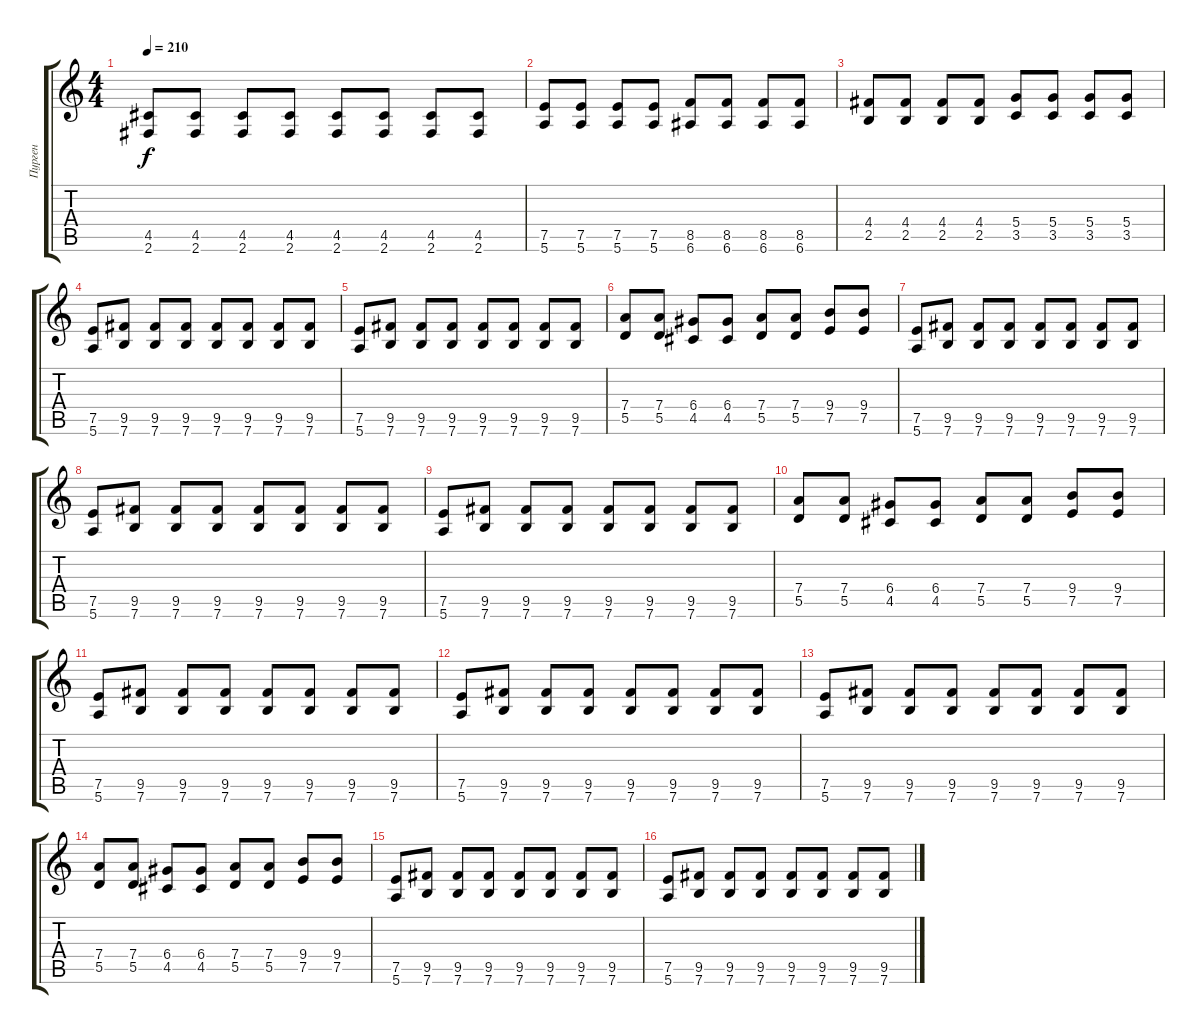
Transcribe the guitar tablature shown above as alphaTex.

\track ("Пурген" "Пурген") {instrument distortionguitar}
\staff {score tabs}
\tuning (E4 B3 G3 D3 A2 E2) {hide}
\ts (4 4)
\tempo 210
\clef g2
\ks c
(4.5 2.6).8{dy f} (4.5 2.6).8 (4.5 2.6).8 (4.5 2.6).8 (4.5 2.6).8 (4.5 2.6).8 (4.5 2.6).8 (4.5 2.6).8 |
(7.5 5.6).8 (7.5 5.6).8 (7.5 5.6).8 (7.5 5.6).8 (8.5 6.6).8 (8.5 6.6).8 (8.5 6.6).8 (8.5 6.6).8 |
(4.4 2.5).8 (4.4 2.5).8 (4.4 2.5).8 (4.4 2.5).8 (5.4 3.5).8 (5.4 3.5).8 (5.4 3.5).8 (5.4 3.5).8 |
(7.5 5.6).8 (9.5 7.6).8 (9.5 7.6).8 (9.5 7.6).8 (9.5 7.6).8 (9.5 7.6).8 (9.5 7.6).8 (9.5 7.6).8 |
(7.5 5.6).8 (9.5 7.6).8 (9.5 7.6).8 (9.5 7.6).8 (9.5 7.6).8 (9.5 7.6).8 (9.5 7.6).8 (9.5 7.6).8 |
(7.4 5.5).8 (7.4 5.5).8 (6.4 4.5).8 (6.4 4.5).8 (7.4 5.5).8 (7.4 5.5).8 (9.4 7.5).8 (9.4 7.5).8 |
(7.5 5.6).8 (9.5 7.6).8 (9.5 7.6).8 (9.5 7.6).8 (9.5 7.6).8 (9.5 7.6).8 (9.5 7.6).8 (9.5 7.6).8 |
(7.5 5.6).8 (9.5 7.6).8 (9.5 7.6).8 (9.5 7.6).8 (9.5 7.6).8 (9.5 7.6).8 (9.5 7.6).8 (9.5 7.6).8 |
(7.5 5.6).8 (9.5 7.6).8 (9.5 7.6).8 (9.5 7.6).8 (9.5 7.6).8 (9.5 7.6).8 (9.5 7.6).8 (9.5 7.6).8 |
(7.4 5.5).8 (7.4 5.5).8 (6.4 4.5).8 (6.4 4.5).8 (7.4 5.5).8 (7.4 5.5).8 (9.4 7.5).8 (9.4 7.5).8 |
(7.5 5.6).8 (9.5 7.6).8 (9.5 7.6).8 (9.5 7.6).8 (9.5 7.6).8 (9.5 7.6).8 (9.5 7.6).8 (9.5 7.6).8 |
(7.5 5.6).8 (9.5 7.6).8 (9.5 7.6).8 (9.5 7.6).8 (9.5 7.6).8 (9.5 7.6).8 (9.5 7.6).8 (9.5 7.6).8 |
(7.5 5.6).8 (9.5 7.6).8 (9.5 7.6).8 (9.5 7.6).8 (9.5 7.6).8 (9.5 7.6).8 (9.5 7.6).8 (9.5 7.6).8 |
(7.4 5.5).8 (7.4 5.5).8 (6.4 4.5).8 (6.4 4.5).8 (7.4 5.5).8 (7.4 5.5).8 (9.4 7.5).8 (9.4 7.5).8 |
(7.5 5.6).8 (9.5 7.6).8 (9.5 7.6).8 (9.5 7.6).8 (9.5 7.6).8 (9.5 7.6).8 (9.5 7.6).8 (9.5 7.6).8 |
(7.5 5.6).8 (9.5 7.6).8 (9.5 7.6).8 (9.5 7.6).8 (9.5 7.6).8 (9.5 7.6).8 (9.5 7.6).8 (9.5 7.6).8
